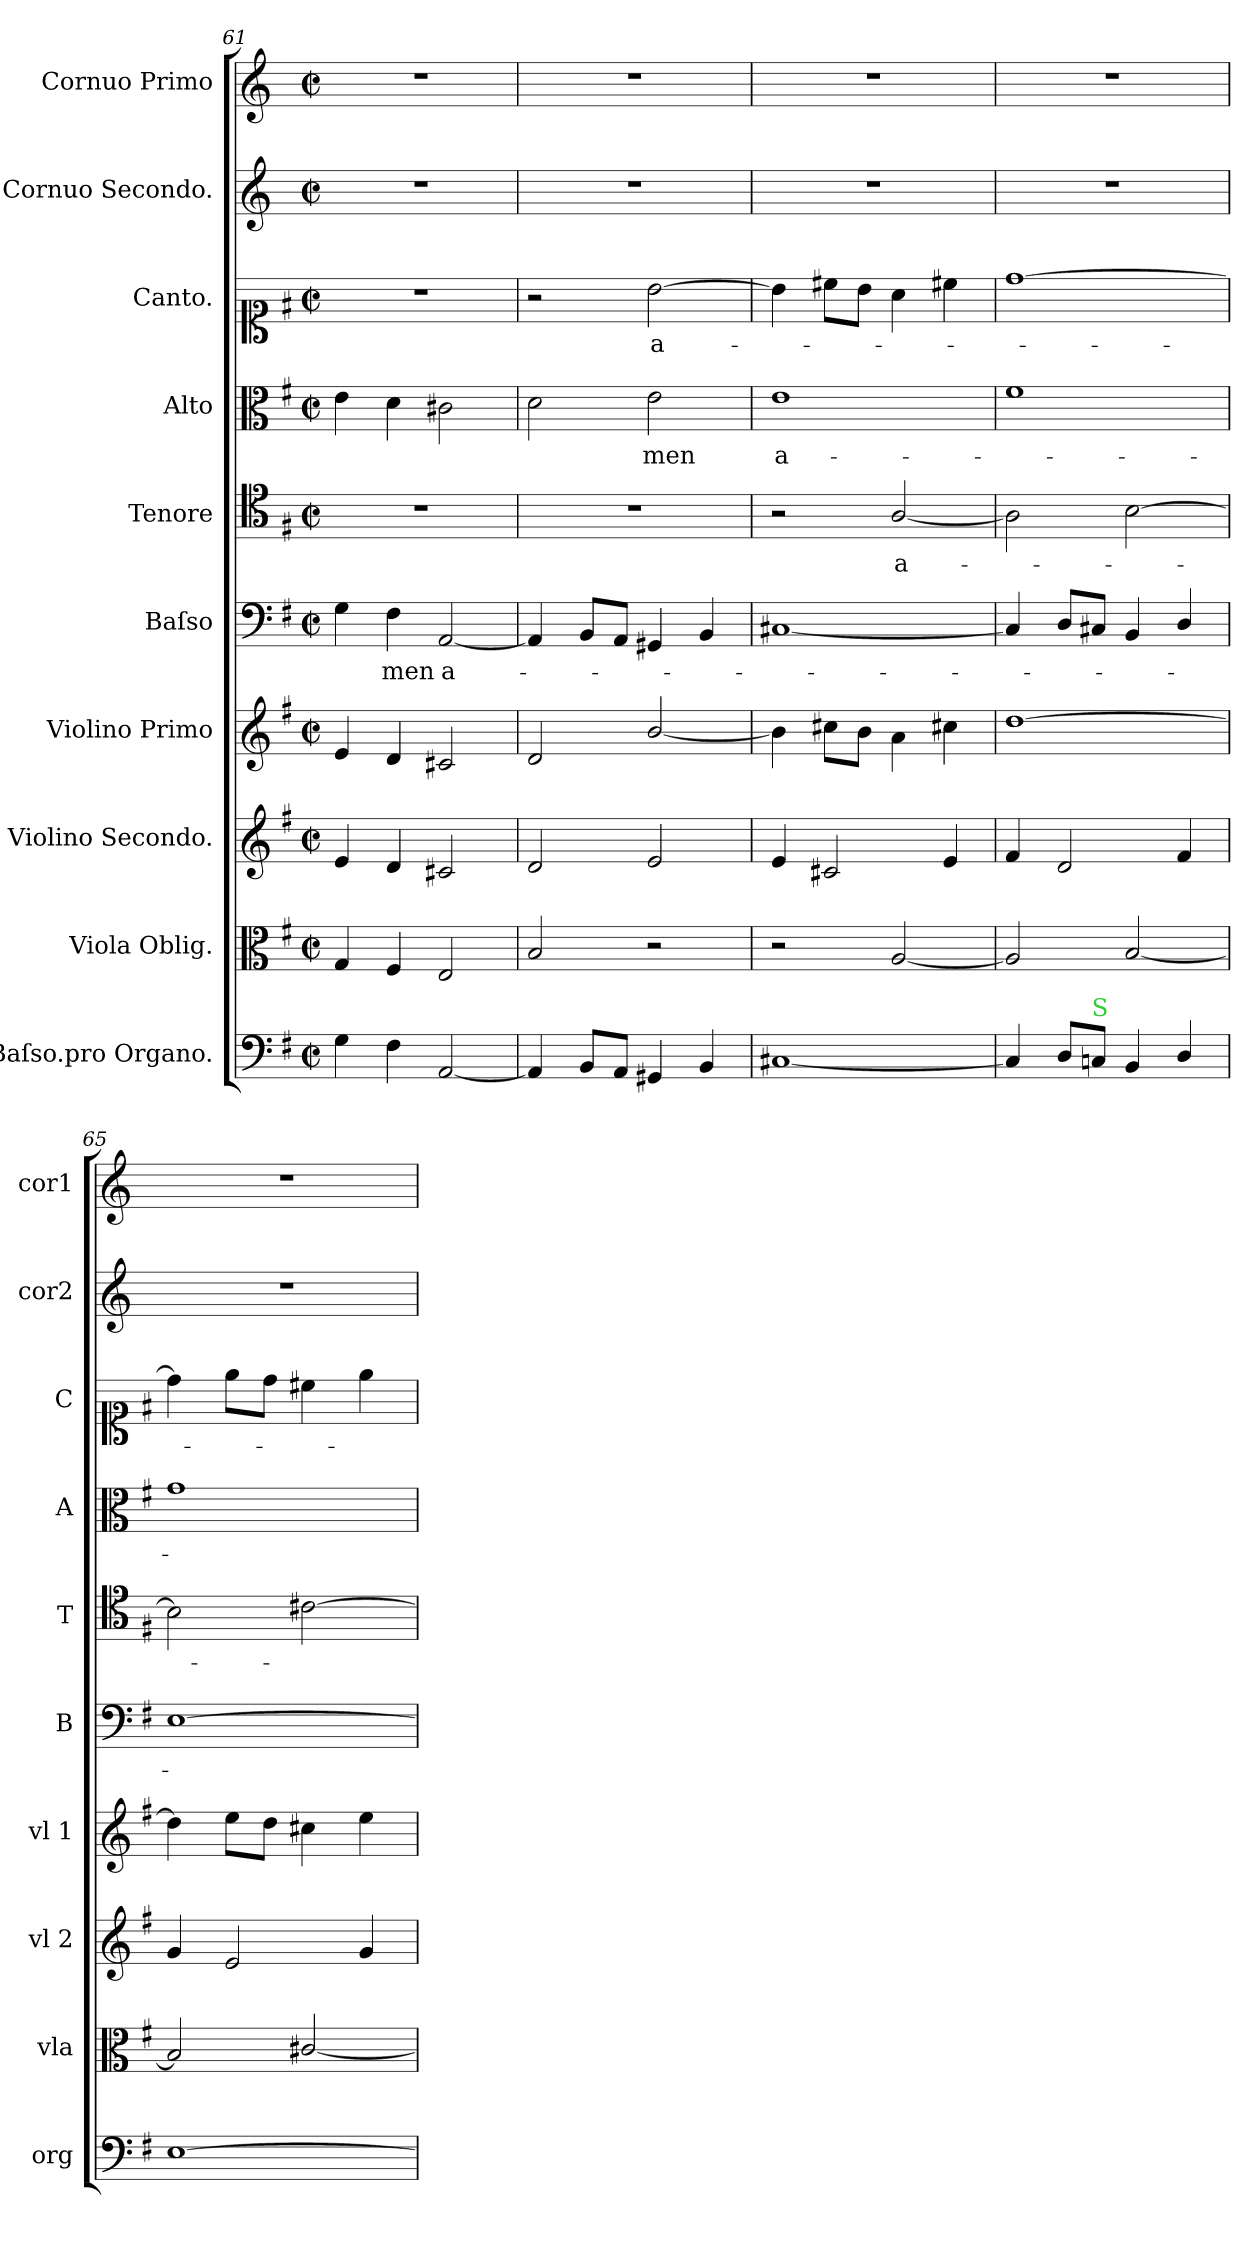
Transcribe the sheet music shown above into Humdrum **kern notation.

**kern	**kern	**kern	**kern	**kern	**text	**kern	**text	**kern	**text	**kern	**text	**kern	**kern
*part10	*part9	*part8	*part7	*part6	*part6	*part5	*part5	*part4	*part4	*part3	*part3	*part2	*part1
*staff10	*staff9	*staff8	*staff7	*staff6	*staff6	*staff5	*staff5	*staff4	*staff4	*staff3	*staff3	*staff2	*staff1
*I"Baſso.pro Organo.	*I"Viola Oblig.	*I"Violino Secondo.	*I"Violino Primo	*I"Baſso	*	*I"Tenore	*	*I"Alto	*	*I"Canto.	*	*I"Cornuo Secondo.	*I"Cornuo Primo
*I'org	*I'vla	*I'vl 2	*I'vl 1	*I'B	*	*I'T	*	*I'A	*	*I'C	*	*I'cor2	*I'cor1
*clefF4	*clefC3	*clefG2	*clefG2	*clefF4	*	*clefC4	*	*clefC3	*	*clefC1	*	*clefG2	*clefG2
*	*	*	*	*	*	*	*	*	*	*	*	*ITrd3c5	*ITrd3c5
*k[f#]	*k[f#]	*k[f#]	*k[f#]	*k[f#]	*	*k[f#]	*	*k[f#]	*	*k[f#]	*	*k[f#]	*k[f#]
*G:	*G:	*G:	*G:	*G:	*	*G:	*	*G:	*	*G:	*	*G:	*G:
*M2/2	*M2/2	*M2/2	*M2/2	*M2/2	*	*M2/2	*	*M2/2	*	*M2/2	*	*M2/2	*M2/2
*met(c|)	*met(c|)	*met(c|)	*met(c|)	*met(c|)	*	*met(c|)	*	*met(c|)	*	*met(c|)	*	*met(c|)	*met(c|)
=61	=61	=61	=61	=61	=61	=61	=61	=61	=61	=61	=61	=61	=61
4G\	4G/	4e/	4e/	4G\	.	1r	.	4e\	.	1r	.	1r	1r
4F#\	4F#/	4d/	4d/	4F#\	-men	.	.	4d\	.	.	.	.	.
[2AA/	2E/	2c#X/	2c#X/	[2AA/	a-	.	.	2c#X\	.	.	.	.	.
=62	=62	=62	=62	=62	=62	=62	=62	=62	=62	=62	=62	=62	=62
4AA/]	2B/	2d/	2d/	4AA/]	.	1r	.	2d\	.	2r	.	1r	1r
8BB/L	.	.	.	8BB/L	.	.	.	.	.	.	.	.	.
8AA/J	.	.	.	8AA/J	.	.	.	.	.	.	.	.	.
4GG#X/	2r	2e/	[2b/	4GG#X/	.	.	.	2e\	-men	[2b\	a-	.	.
4BB/	.	.	.	4BB/	.	.	.	.	.	.	.	.	.
=63	=63	=63	=63	=63	=63	=63	=63	=63	=63	=63	=63	=63	=63
[1C#X	2r	4e/	4b\]	[1C#X	.	2r	.	1e	a-	4b\]	.	1r	1r
.	.	2c#X/	8cc#X\L	.	.	.	.	.	.	8cc#X\L	.	.	.
.	.	.	8b\J	.	.	.	.	.	.	8b\J	.	.	.
.	[2A/	.	4a\	.	.	[2A/	a-	.	.	4a\	.	.	.
.	.	4e/	4cc#X\	.	.	.	.	.	.	4cc#X\	.	.	.
=64	=64	=64	=64	=64	=64	=64	=64	=64	=64	=64	=64	=64	=64
4C#/]	2A/]	4f#/	[1dd	4C#/]	.	2A\]	.	1f#	.	[1dd	.	1r	1r
8D/L	.	2d/	.	8D/L	.	.	.	.	.	.	.	.	.
!LO:TX:a:color=limegreen:t=S	!	!	!	!	!	!	!	!	!	!	!	!	!
8Cn/J	.	.	.	8C#X/J	.	.	.	.	.	.	.	.	.
4BB/	[2B/	.	.	4BB/	.	[2B\	.	.	.	.	.	.	.
4D/	.	4f#/	.	4D/	.	.	.	.	.	.	.	.	.
=65	=65	=65	=65	=65	=65	=65	=65	=65	=65	=65	=65	=65	=65
[1E	2B/]	4g/	4dd\]	[1E	.	2B\]	.	1g	.	4dd\]	.	1r	1r
.	.	2e/	8ee\L	.	.	.	.	.	.	8ee\L	.	.	.
.	.	.	8dd\J	.	.	.	.	.	.	8dd\J	.	.	.
.	[2c#X/	.	4cc#X\	.	.	[2c#X\	.	.	.	4cc#X\	.	.	.
.	.	4g/	4ee\	.	.	.	.	.	.	4ee\	.	.	.
=	=	=	=	=	=	=	=	=	=	=	=	=	=
*-	*-	*-	*-	*-	*-	*-	*-	*-	*-	*-	*-	*-	*-
